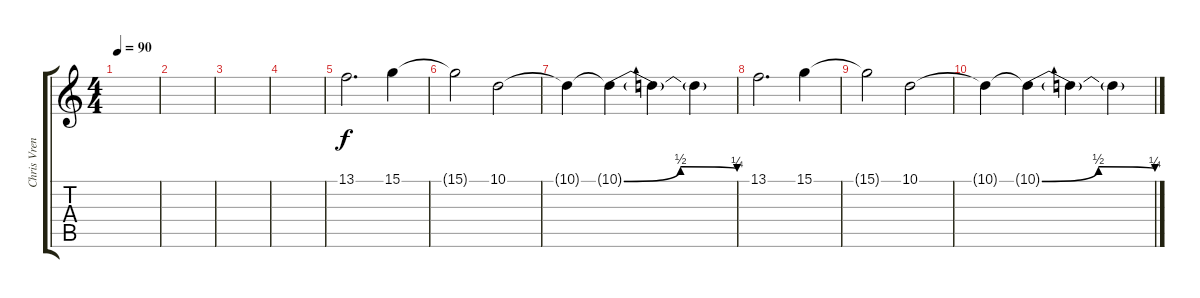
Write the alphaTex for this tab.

\track ("Chris Vrenna" "Chris Vren") {instrument pad2warm}
\staff {score tabs}
\tuning (E4 B3 G3 D3 A2 D2) {hide}
\ts (4 4)
\tempo 90
\clef g2
\ks c
|
|
|
|
13.1.2{d} 15.1.4 |
15.1{t}.2 10.1.2 |
10.1{t}.4 10.1{be (bendrelease 0 0 55 2 55 2 60 1) t}.4 10.1{t}.4 10.1{t}.4 |
13.1.2{d} 15.1.4 |
15.1{t}.2 10.1.2 |
10.1{t}.4 10.1{be (bendrelease 0 0 55 2 55 2 60 1) t}.4 10.1{t}.4 10.1{t}.4
